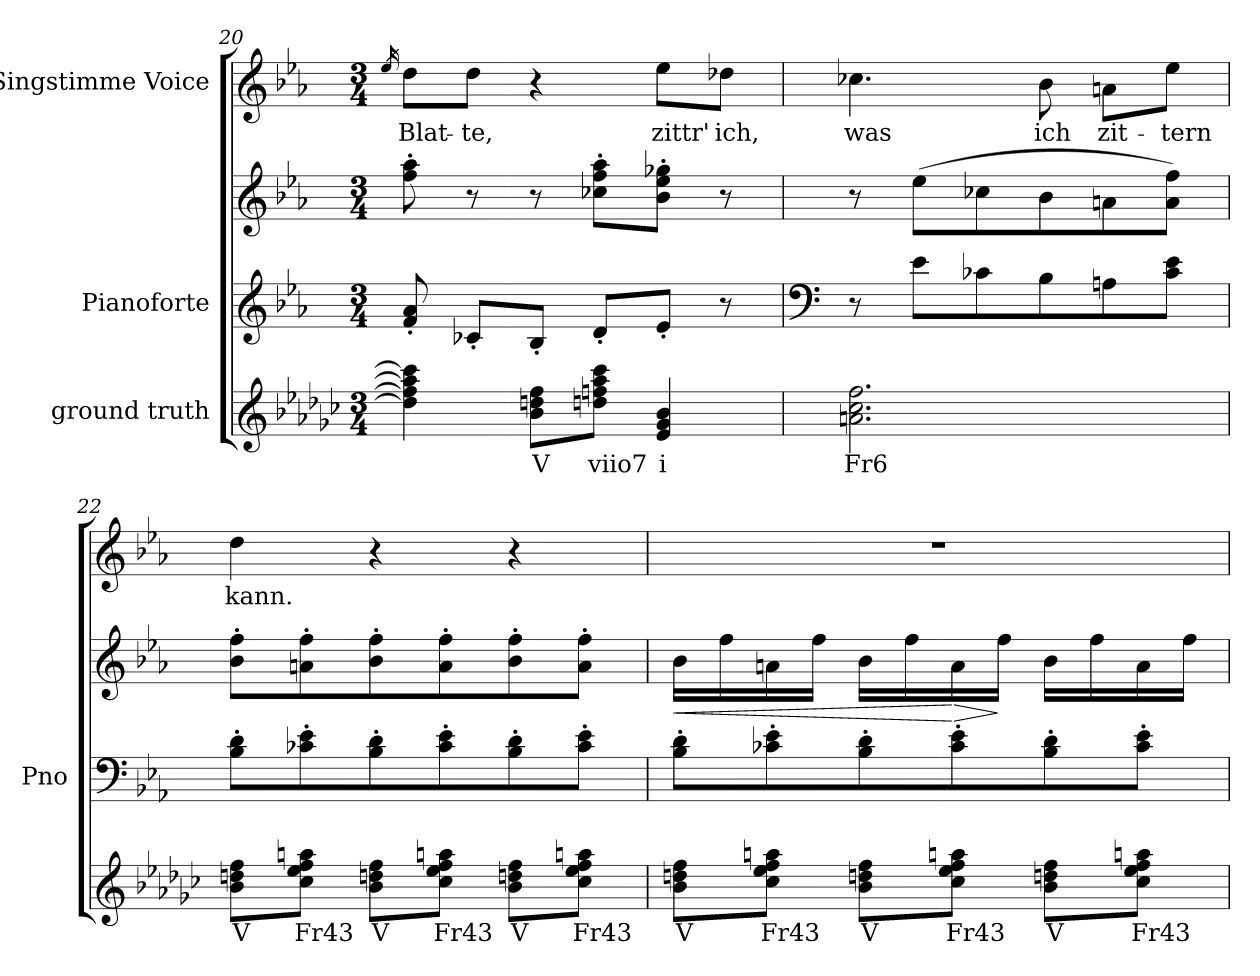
**kern	**text	**kern	**kern	**dynam	**kern	**text
*part3	*part3	*part2	*part2	*part2	*part1	*part1
*staff4	*staff4	*staff3	*staff2	*staff2/3	*staff1	*staff1
*I"ground truth	*	*I"Pianoforte	*	*	*I"Singstimme Voice	*
*	*	*I'Pno	*	*	*	*
*	*	*clefG2	*clefG2	*	*clefG2	*
*k[b-e-a-d-g-c-]	*	*k[b-e-a-]	*k[b-e-a-]	*	*k[b-e-a-]	*
*M3/4	*	*M3/4	*M3/4	*	*M3/4	*
=20	=20	=20	=20	=20	=20	=20
.	.	.	.	.	16qee-/	.
!	!	!	!	!	!	!LO:LY:b
4dd] 4ff] 4aa-] 4ccc-]	.	8f/' 8a-/'	8ff\' 8aa-\'	.	8dd\L	Blat-
!	!	!	!	!	!	!LO:LY:b
.	.	8c-X'/L	8r	.	8dd\J	-te,
8b- 8ddn 8ffL	V	8B-'/J	8r	.	4r	.
8ddn 8ffn 8aa- 8ccc-J	viio7	8d'/L	8cc-X\' 8ff\' 8aa-\'L	.	.	.
!	!	!	!	!	!	!LO:LY:b
4e- 4g- 4b-	i	8e-'/J	8b-\' 8ee-\' 8gg-X\'J	.	8ee-\L	zittr'
!	!	!	!	!	!	!LO:LY:b
.	.	8r	8r	.	8dd-X\J	ich,
=21	=21	=21	=21	=21	=21	=21
*	*	*clefF4	*	*	*	*
!	!	!	!	!	!	!LO:LY:b
2.an 2.cc- 2.ff	Fr6	8r	8r	.	4.cc-X\	was
.	.	8e-\L	(>8ee-\L	.	.	.
.	.	8c-X\	8cc-X\	.	.	.
!	!	!	!	!	!	!LO:LY:b
.	.	8B-\	8b-\	.	8b-\	ich
!	!	!	!	!	!	!LO:LY:b
.	.	8An\	8an\	.	8an\L	zit-
!	!	!	!	!	!	!LO:LY:b
.	.	8c-\ 8e-\J	8a\ 8ff\J)	.	8ee-\J	-tern
=22	=22	=22	=22	=22	=22	=22
!	!	!	!	!	!	!LO:LY:b
8b- 8ddn 8ffL	V	8B-\' 8d\'L	8b-\' 8ff\'L	.	4dd\	kann.
8cc- 8ee- 8ff 8aanJ	Fr43	8c-X\' 8e-\'	8an\' 8ff\'	.	.	.
8b- 8ddn 8ffL	V	8B-\' 8d\'	8b-\' 8ff\'	.	4r	.
8cc- 8ee- 8ff 8aanJ	Fr43	8c-\' 8e-\'	8a\' 8ff\'	.	.	.
8b- 8ddn 8ffL	V	8B-\' 8d\'	8b-\' 8ff\'	.	4r	.
8cc- 8ee- 8ff 8aanJ	Fr43	8c-\' 8e-\'J	8a\' 8ff\'J	.	.	.
=23	=23	=23	=23	=23	=23	=23
!	!	!	!	!LO:HP:b	!	!
8b- 8ddn 8ffL	V	8B-\' 8d\'L	16b-\LL	<	2.r	.
.	.	.	16ff\	.	.	.
8cc- 8ee- 8ff 8aanJ	Fr43	8c-X\' 8e-\'	16an\	.	.	.
.	.	.	16ff\JJ	.	.	.
8b- 8ddn 8ffL	V	8B-\' 8d\'	16b-\LL	.	.	.
.	.	.	16ff\	.	.	.
!	!	!	!	!LO:HP:n=1:b	!	!
8cc- 8ee- 8ff 8aanJ	Fr43	8c-\' 8e-\'	16a\	[ >	.	.
.	.	.	16ff\JJ	]	.	.
8b- 8ddn 8ffL	V	8B-\' 8d\'	16b-\LL	.	.	.
.	.	.	16ff\	.	.	.
8cc- 8ee- 8ff 8aanJ	Fr43	8c-\' 8e-\'J	16a\	.	.	.
.	.	.	16ff\JJ	.	.	.
=	=	=	=	=	=	=
*-	*-	*-	*-	*-	*-	*-
